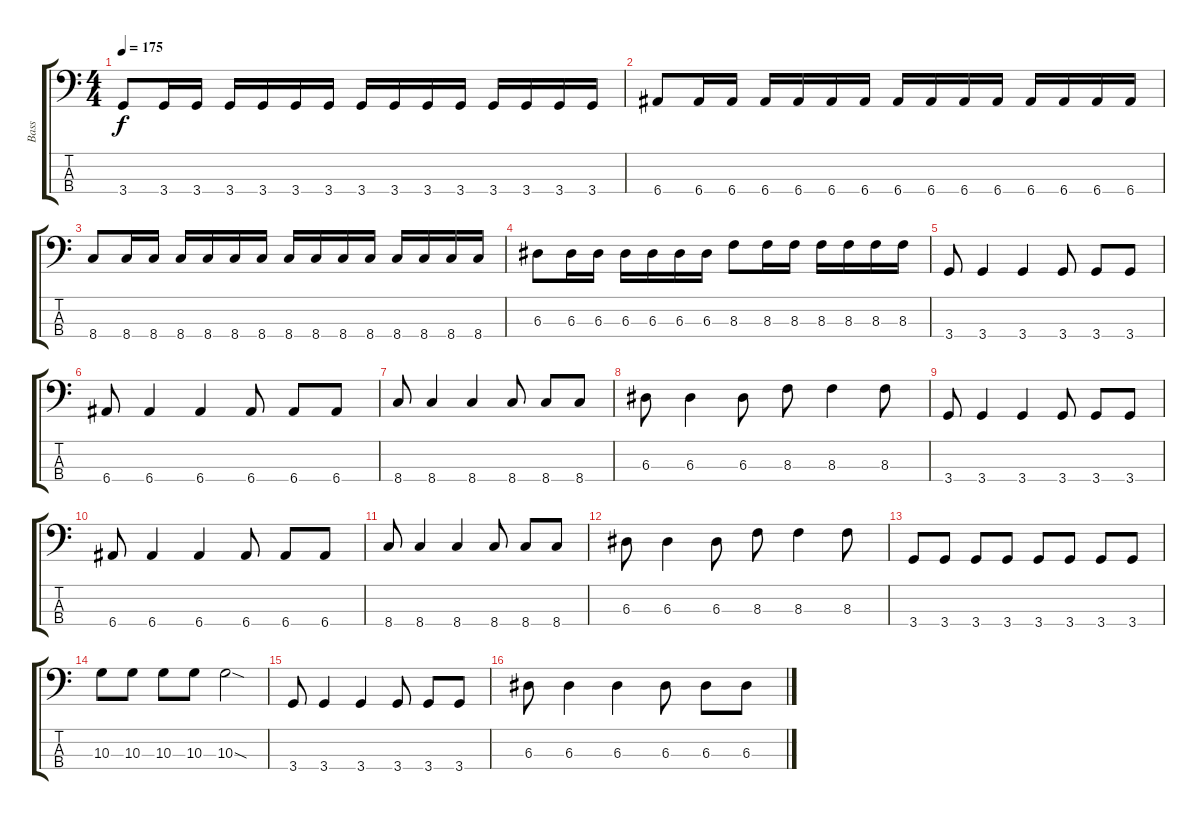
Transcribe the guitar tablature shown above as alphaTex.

\track ("Bass" "Bass") {instrument electricbassfinger}
\staff {score tabs}
\tuning (G2 D2 A1 E1) {hide}
\ts (4 4)
\tempo 175
\clef f4
\ks c
3.4.8{dy f} 3.4.16 3.4.16 3.4.16 3.4.16 3.4.16 3.4.16 3.4.16 3.4.16 3.4.16 3.4.16 3.4.16 3.4.16 3.4.16 3.4.16 |
6.4.8 6.4.16 6.4.16 6.4.16 6.4.16 6.4.16 6.4.16 6.4.16 6.4.16 6.4.16 6.4.16 6.4.16 6.4.16 6.4.16 6.4.16 |
8.4.8 8.4.16 8.4.16 8.4.16 8.4.16 8.4.16 8.4.16 8.4.16 8.4.16 8.4.16 8.4.16 8.4.16 8.4.16 8.4.16 8.4.16 |
6.3.8 6.3.16 6.3.16 6.3.16 6.3.16 6.3.16 6.3.16 8.3.8 8.3.16 8.3.16 8.3.16 8.3.16 8.3.16 8.3.16 |
3.4.8 3.4.4 3.4.4 3.4.8 3.4.8 3.4.8 |
6.4.8 6.4.4 6.4.4 6.4.8 6.4.8 6.4.8 |
8.4.8 8.4.4 8.4.4 8.4.8 8.4.8 8.4.8 |
6.3.8 6.3.4 6.3.8 8.3.8 8.3.4 8.3.8 |
3.4.8 3.4.4 3.4.4 3.4.8 3.4.8 3.4.8 |
6.4.8 6.4.4 6.4.4 6.4.8 6.4.8 6.4.8 |
8.4.8 8.4.4 8.4.4 8.4.8 8.4.8 8.4.8 |
6.3.8 6.3.4 6.3.8 8.3.8 8.3.4 8.3.8 |
3.4.8 3.4.8 3.4.8 3.4.8 3.4.8 3.4.8 3.4.8 3.4.8 |
10.3.8 10.3.8 10.3.8 10.3.8 10.3{sod}.2 |
3.4.8 3.4.4 3.4.4 3.4.8 3.4.8 3.4.8 |
6.3.8 6.3.4 6.3.4 6.3.8 6.3.8 6.3.8
